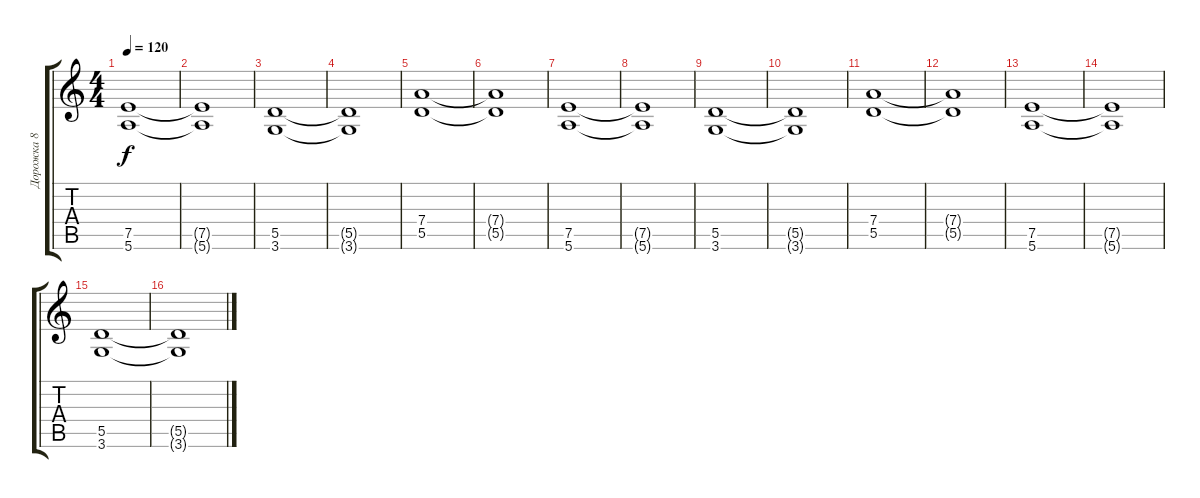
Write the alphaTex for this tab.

\track ("Дорожка 8" "Дорожка 8") {instrument overdrivenguitar}
\staff {score tabs}
\tuning (E4 B3 G3 D3 A2 E2) {hide}
\ts (4 4)
\tempo 120
\clef g2
\ks c
(7.5 5.6).1{dy f} |
(7.5{t} 5.6{t}).1 |
(5.5 3.6).1 |
(5.5{t} 3.6{t}).1 |
(7.4 5.5).1 |
(7.4{t} 5.5{t}).1 |
(7.5 5.6).1 |
(7.5{t} 5.6{t}).1 |
(5.5 3.6).1 |
(5.5{t} 3.6{t}).1 |
(7.4 5.5).1 |
(7.4{t} 5.5{t}).1 |
(7.5 5.6).1 |
(7.5{t} 5.6{t}).1 |
(5.5 3.6).1 |
(5.5{t} 3.6{t}).1
